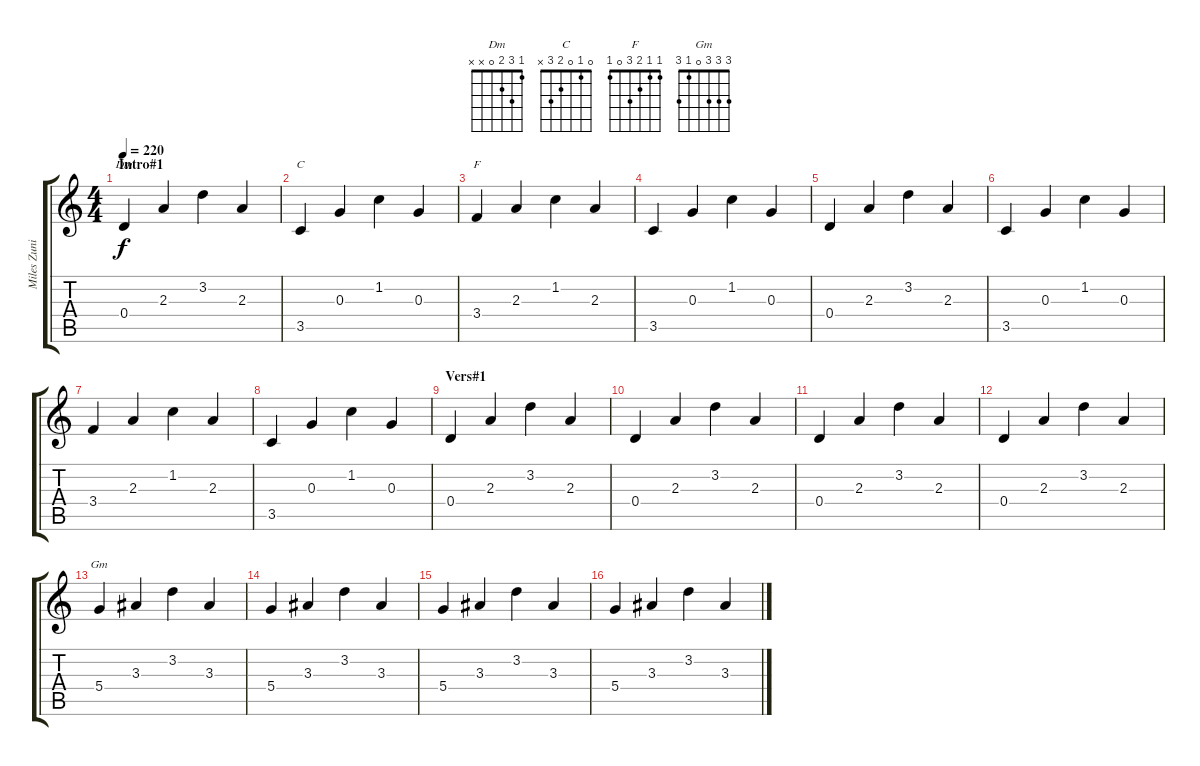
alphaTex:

\track ("Miles Zuniga" "Miles Zuni") {instrument acousticguitarnylon}
\staff {score tabs}
\tuning (E4 B3 G3 D3 A2 E2) {hide}
\chord ("Dm" 1 3 2 0 x x)
\chord ("C" 0 1 0 2 3 x)
\chord ("F" 1 1 2 3 0 1)
\chord ("Gm" 3 3 3 0 1 3)
\ts (4 4)
\section ("" "Intro#1")
\tempo 220
\clef g2
\ks c
0.4.4{ch "Dm" dy f instrument acousticguitarnylon} 2.3.4 3.2.4 2.3.4 |
3.5.4{ch "C"} 0.3.4 1.2.4 0.3.4 |
3.4.4{ch "F"} 2.3.4 1.2.4 2.3.4 |
3.5.4 0.3.4 1.2.4 0.3.4 |
0.4.4 2.3.4 3.2.4 2.3.4 |
3.5.4 0.3.4 1.2.4 0.3.4 |
3.4.4 2.3.4 1.2.4 2.3.4 |
3.5.4 0.3.4 1.2.4 0.3.4 |
\section ("" "Vers#1")
0.4.4 2.3.4 3.2.4 2.3.4 |
0.4.4 2.3.4 3.2.4 2.3.4 |
0.4.4 2.3.4 3.2.4 2.3.4 |
0.4.4 2.3.4 3.2.4 2.3.4 |
5.4.4{ch "Gm"} 3.3.4 3.2.4 3.3.4 |
5.4.4 3.3.4 3.2.4 3.3.4 |
5.4.4 3.3.4 3.2.4 3.3.4 |
5.4.4 3.3.4 3.2.4 3.3.4
